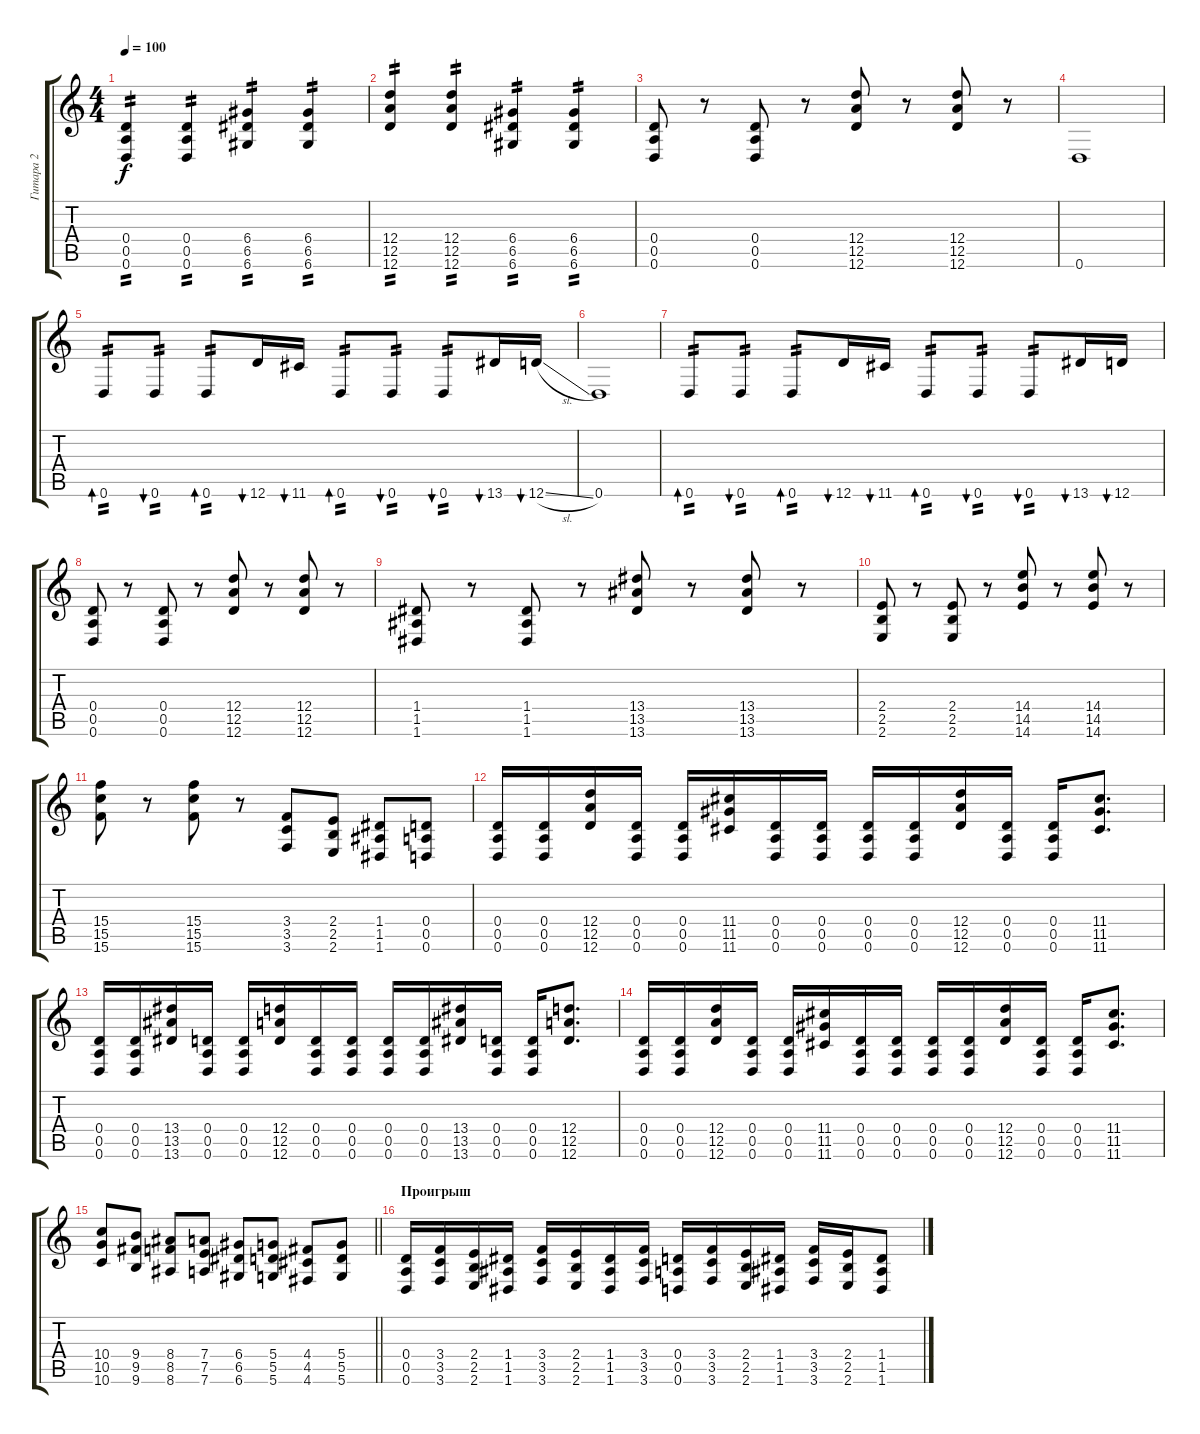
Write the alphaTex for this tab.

\track ("Гитара 2" "Гитара 2") {instrument distortionguitar}
\staff {score tabs}
\tuning (E4 B3 G3 D3 A2 D2) {hide}
\ts (4 4)
\tempo 100
\clef g2
\ks c
(0.4 0.5 0.6).4{tp 2 dy f} (0.4 0.5 0.6).4{tp 2} (6.4 6.5 6.6).4{tp 2} (6.4 6.5 6.6).4{tp 2} |
(12.4 12.5 12.6).4{tp 2} (12.4 12.5 12.6).4{tp 2} (6.4 6.5 6.6).4{tp 2} (6.4 6.5 6.6).4{tp 2} |
(0.4 0.5 0.6).8 r.8 (0.4 0.5 0.6).8 r.8 (12.4 12.5 12.6).8 r.8 (12.4 12.5 12.6).8 r.8 |
0.6.1 |
0.6.8{bd 60 tp 2} 0.6.8{bu 60 tp 2} 0.6.8{bd 60 tp 2} 12.6.16{bu 60} 11.6.16{bu 60} 0.6.8{bd 60 tp 2} 0.6.8{bu 60 tp 2} 0.6.8{bu 60 tp 2} 13.6.16{bu 60} 12.6{sl}.16{bu 60} |
0.6.1 |
0.6.8{bd 60 tp 2} 0.6.8{bu 60 tp 2} 0.6.8{bd 60 tp 2} 12.6.16{bu 60} 11.6.16{bu 60} 0.6.8{bd 60 tp 2} 0.6.8{bu 60 tp 2} 0.6.8{bu 60 tp 2} 13.6.16{bu 60} 12.6.16{bu 60} |
(0.4 0.5 0.6).8 r.8 (0.4 0.5 0.6).8 r.8 (12.4 12.5 12.6).8 r.8 (12.4 12.5 12.6).8 r.8 |
(1.4 1.5 1.6).8 r.8 (1.4 1.5 1.6).8 r.8 (13.4 13.5 13.6).8 r.8 (13.4 13.5 13.6).8 r.8 |
(2.4 2.5 2.6).8 r.8 (2.4 2.5 2.6).8 r.8 (14.4 14.5 14.6).8 r.8 (14.4 14.5 14.6).8 r.8 |
(15.4 15.5 15.6).8 r.8 (15.4 15.5 15.6).8 r.8 (3.4 3.5 3.6).8 (2.4 2.5 2.6).8 (1.4 1.5 1.6).8 (0.4 0.5 0.6).8 |
(0.4 0.5 0.6).16 (0.4 0.5 0.6).16 (12.4 12.5 12.6).16 (0.4 0.5 0.6).16 (0.4 0.5 0.6).16 (11.4 11.5 11.6).16 (0.4 0.5 0.6).16 (0.4 0.5 0.6).16 (0.4 0.5 0.6).16 (0.4 0.5 0.6).16 (12.4 12.5 12.6).16 (0.4 0.5 0.6).16 (0.4 0.5 0.6).16 (11.4 11.5 11.6).8{d} |
(0.4 0.5 0.6).16 (0.4 0.5 0.6).16 (13.4 13.5 13.6).16 (0.4 0.5 0.6).16 (0.4 0.5 0.6).16 (12.4 12.5 12.6).16 (0.4 0.5 0.6).16 (0.4 0.5 0.6).16 (0.4 0.5 0.6).16 (0.4 0.5 0.6).16 (13.4 13.5 13.6).16 (0.4 0.5 0.6).16 (0.4 0.5 0.6).16 (12.4 12.5 12.6).8{d} |
(0.4 0.5 0.6).16 (0.4 0.5 0.6).16 (12.4 12.5 12.6).16 (0.4 0.5 0.6).16 (0.4 0.5 0.6).16 (11.4 11.5 11.6).16 (0.4 0.5 0.6).16 (0.4 0.5 0.6).16 (0.4 0.5 0.6).16 (0.4 0.5 0.6).16 (12.4 12.5 12.6).16 (0.4 0.5 0.6).16 (0.4 0.5 0.6).16 (11.4 11.5 11.6).8{d} |
\barLineRight lightlight
(10.4 10.5 10.6).8 (9.4 9.5 9.6).8 (8.4 8.5 8.6).8 (7.4 7.5 7.6).8 (6.4 6.5 6.6).8 (5.4 5.5 5.6).8 (4.4 4.5 4.6).8 (5.4 5.5 5.6).8 |
\section ("" "Проигрыш")
(0.4 0.5 0.6).16 (3.4 3.5 3.6).16 (2.4 2.5 2.6).16 (1.4 1.5 1.6).16 (3.4 3.5 3.6).16 (2.4 2.5 2.6).16 (1.4 1.5 1.6).16 (3.4 3.5 3.6).16 (0.4 0.5 0.6).16 (3.4 3.5 3.6).16 (2.4 2.5 2.6).16 (1.4 1.5 1.6).16 (3.4 3.5 3.6).16 (2.4 2.5 2.6).16 (1.4 1.5 1.6).8
